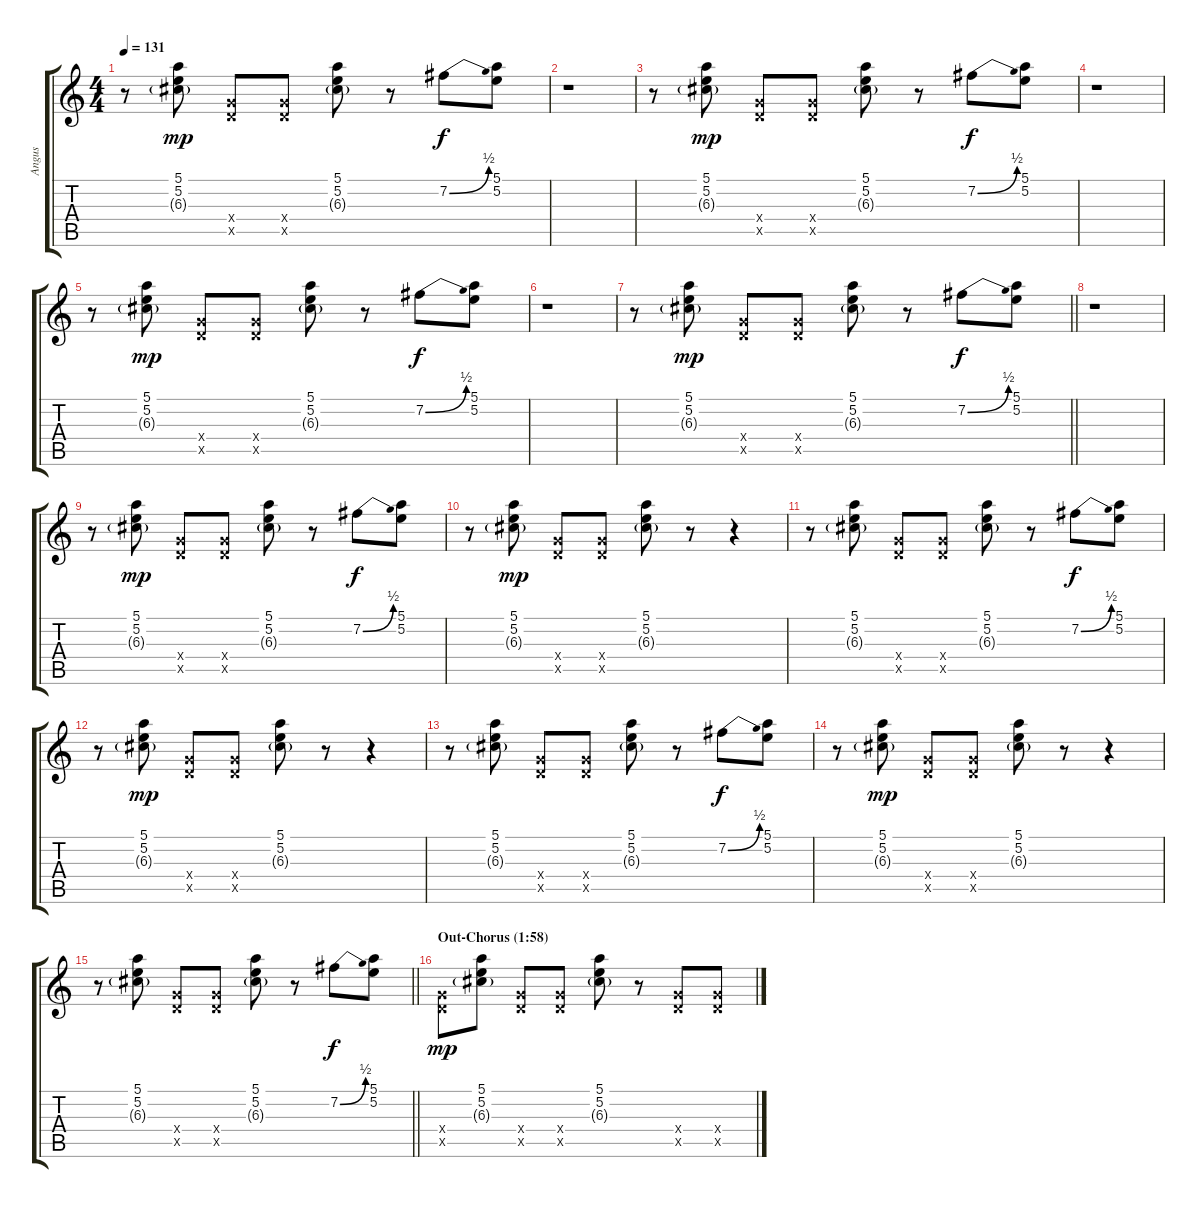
\track ("Angus" "Angus") {instrument distortionguitar}
\staff {score tabs}
\tuning (E4 B3 G3 D3 A2 E2) {hide}
\ts (4 4)
\tempo 131
\clef g2
\ks c
r.8{dy mp} (5.1 5.2 6.3{g}).8 (5.4{x} 5.5{x}).8 (5.4{x} 5.5{x}).8 (5.1 5.2 6.3{g}).8 r.8 7.2{be (bend 0 0 60 2)}.8{dy f} (5.1 5.2).8 |
r.1 |
r.8 (5.1 5.2 6.3{g}).8{dy mp} (5.4{x} 5.5{x}).8 (5.4{x} 5.5{x}).8 (5.1 5.2 6.3{g}).8 r.8 7.2{be (bend 0 0 60 2)}.8{dy f} (5.1 5.2).8 |
r.1 |
r.8 (5.1 5.2 6.3{g}).8{dy mp} (5.4{x} 5.5{x}).8 (5.4{x} 5.5{x}).8 (5.1 5.2 6.3{g}).8 r.8 7.2{be (bend 0 0 60 2)}.8{dy f} (5.1 5.2).8 |
r.1 |
\barLineRight lightlight
r.8 (5.1 5.2 6.3{g}).8{dy mp} (5.4{x} 5.5{x}).8 (5.4{x} 5.5{x}).8 (5.1 5.2 6.3{g}).8 r.8 7.2{be (bend 0 0 60 2)}.8{dy f} (5.1 5.2).8 |
r.1 |
r.8 (5.1 5.2 6.3{g}).8{dy mp} (5.4{x} 5.5{x}).8 (5.4{x} 5.5{x}).8 (5.1 5.2 6.3{g}).8 r.8 7.2{be (bend 0 0 60 2)}.8{dy f} (5.1 5.2).8 |
r.8 (5.1 5.2 6.3{g}).8{dy mp} (5.4{x} 5.5{x}).8 (5.4{x} 5.5{x}).8 (5.1 5.2 6.3{g}).8 r.8 r.4 |
r.8 (5.1 5.2 6.3{g}).8 (5.4{x} 5.5{x}).8 (5.4{x} 5.5{x}).8 (5.1 5.2 6.3{g}).8 r.8 7.2{be (bend 0 0 60 2)}.8{dy f} (5.1 5.2).8 |
r.8 (5.1 5.2 6.3{g}).8{dy mp} (5.4{x} 5.5{x}).8 (5.4{x} 5.5{x}).8 (5.1 5.2 6.3{g}).8 r.8 r.4 |
r.8 (5.1 5.2 6.3{g}).8 (5.4{x} 5.5{x}).8 (5.4{x} 5.5{x}).8 (5.1 5.2 6.3{g}).8 r.8 7.2{be (bend 0 0 60 2)}.8{dy f} (5.1 5.2).8 |
r.8 (5.1 5.2 6.3{g}).8{dy mp} (5.4{x} 5.5{x}).8 (5.4{x} 5.5{x}).8 (5.1 5.2 6.3{g}).8 r.8 r.4 |
\barLineRight lightlight
r.8 (5.1 5.2 6.3{g}).8 (5.4{x} 5.5{x}).8 (5.4{x} 5.5{x}).8 (5.1 5.2 6.3{g}).8 r.8 7.2{be (bend 0 0 60 2)}.8{dy f} (5.1 5.2).8 |
\section ("" "Out-Chorus (1:58)")
(5.4{x} 5.5{x}).8{dy mp} (5.1 5.2 6.3{g}).8 (5.4{x} 5.5{x}).8 (5.4{x} 5.5{x}).8 (5.1 5.2 6.3{g}).8 r.8 (5.4{x} 5.5{x}).8 (5.4{x} 5.5{x}).8
